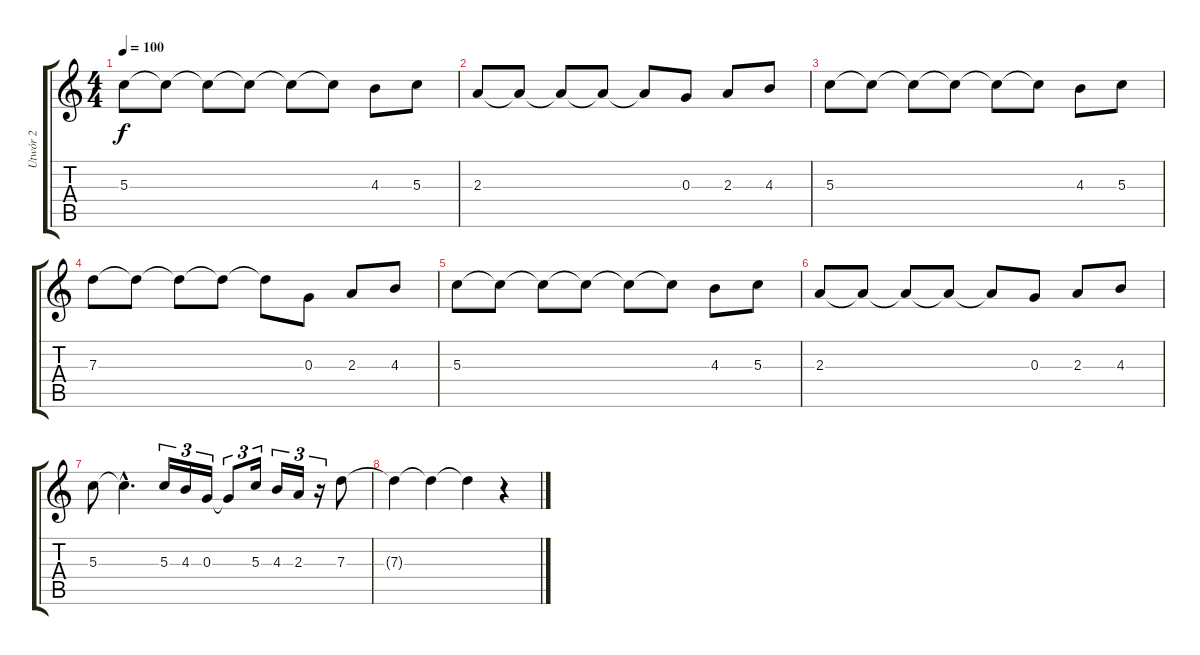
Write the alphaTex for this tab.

\track ("Utwór 2" "Utwór 2") {instrument acousticguitarsteel}
\staff {score tabs}
\tuning (E4 B3 G3 D3 A2 E2) {hide}
\ts (4 4)
\tempo 100
\clef g2
\ks c
5.3.8{dy f} 5.3{t}.8 5.3{t}.8 5.3{t}.8 5.3{t}.8 5.3{t}.8 4.3.8 5.3.8 |
2.3.8 2.3{t}.8 2.3{t}.8 2.3{t}.8 2.3{t}.8 0.3.8 2.3.8 4.3.8 |
5.3.8 5.3{t}.8 5.3{t}.8 5.3{t}.8 5.3{t}.8 5.3{t}.8 4.3.8 5.3.8 |
7.3.8 7.3{t}.8 7.3{t}.8 7.3{t}.8 7.3{t}.8 0.3.8 2.3.8 4.3.8 |
5.3.8 5.3{t}.8 5.3{t}.8 5.3{t}.8 5.3{t}.8 5.3{t}.8 4.3.8 5.3.8 |
2.3.8 2.3{t}.8 2.3{t}.8 2.3{t}.8 2.3{t}.8 0.3.8 2.3.8 4.3.8 |
5.3.8 5.3{hac t}.4{d} 5.3.16{tu (3 2)} 4.3.16{tu (3 2)} 0.3.16{tu (3 2)} 0.3{t}.8{tu (3 2)} 5.3.16{tu (3 2)} 4.3.16{tu (3 2)} 2.3.16{tu (3 2)} r.16{tu (3 2)} 7.3.8 |
7.3{t}.4 7.3{t}.4 7.3{t}.4 r.4
